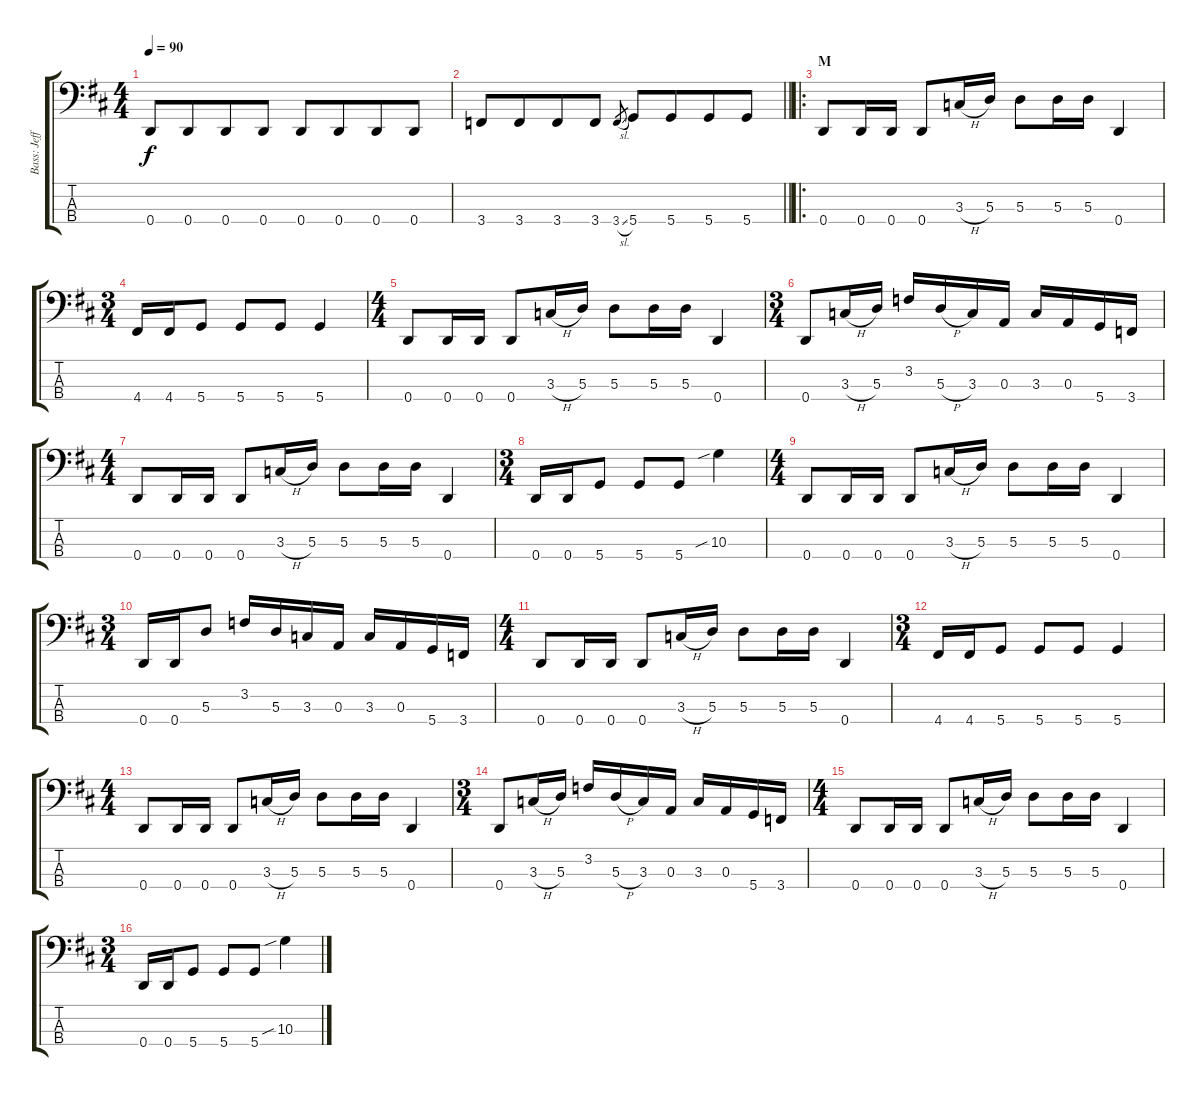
\track ("Bass: Jeff" "Bass: Jeff") {instrument electricbassfinger}
\staff {score tabs}
\tuning (G2 D2 A1 D1) {hide}
\ts (4 4)
\tempo 90
\clef f4
\ks d
0.4.8{dy f} 0.4.8{beam merge} 0.4.8 0.4.8 0.4.8 0.4.8{beam merge} 0.4.8 0.4.8 |
\barLineRight lightlight
3.4.8 3.4.8{beam merge} 3.4.8 3.4.8 3.4{sl}.8{gr} 5.4.8 5.4.8{beam merge} 5.4.8 5.4.8 |
\ro
\section ("" "M")
0.4.8 0.4.16 0.4.16 0.4.8 3.3{h}.16 5.3.16 5.3.8 5.3.16 5.3.16 0.4.4 |
\ts (3 4)
4.4.16 4.4.16 5.4.8 5.4.8 5.4.8 5.4.4 |
\ts (4 4)
0.4.8 0.4.16 0.4.16 0.4.8 3.3{h}.16 5.3.16 5.3.8 5.3.16 5.3.16 0.4.4 |
\ts (3 4)
0.4.8 3.3{h}.16 5.3.16 3.2.16 5.3{h}.16 3.3.16 0.3.16 3.3.16 0.3.16 5.4.16 3.4.16 |
\ts (4 4)
0.4.8 0.4.16 0.4.16 0.4.8 3.3{h}.16 5.3.16 5.3.8 5.3.16 5.3.16 0.4.4 |
\ts (3 4)
0.4.16 0.4.16 5.4.8 5.4.8 5.4.8 10.3{sib}.4 |
\ts (4 4)
0.4.8 0.4.16 0.4.16 0.4.8 3.3{h}.16 5.3.16 5.3.8 5.3.16 5.3.16 0.4.4 |
\ts (3 4)
0.4.16 0.4.16 5.3.8 3.2.16 5.3.16 3.3.16 0.3.16 3.3.16 0.3.16 5.4.16 3.4.16 |
\ts (4 4)
0.4.8 0.4.16 0.4.16 0.4.8 3.3{h}.16 5.3.16 5.3.8 5.3.16 5.3.16 0.4.4 |
\ts (3 4)
4.4.16 4.4.16 5.4.8 5.4.8 5.4.8 5.4.4 |
\ts (4 4)
0.4.8 0.4.16 0.4.16 0.4.8 3.3{h}.16 5.3.16 5.3.8 5.3.16 5.3.16 0.4.4 |
\ts (3 4)
0.4.8 3.3{h}.16 5.3.16 3.2.16 5.3{h}.16 3.3.16 0.3.16 3.3.16 0.3.16 5.4.16 3.4.16 |
\ts (4 4)
0.4.8 0.4.16 0.4.16 0.4.8 3.3{h}.16 5.3.16 5.3.8 5.3.16 5.3.16 0.4.4 |
\ts (3 4)
0.4.16 0.4.16 5.4.8 5.4.8 5.4.8 10.3{sib}.4
